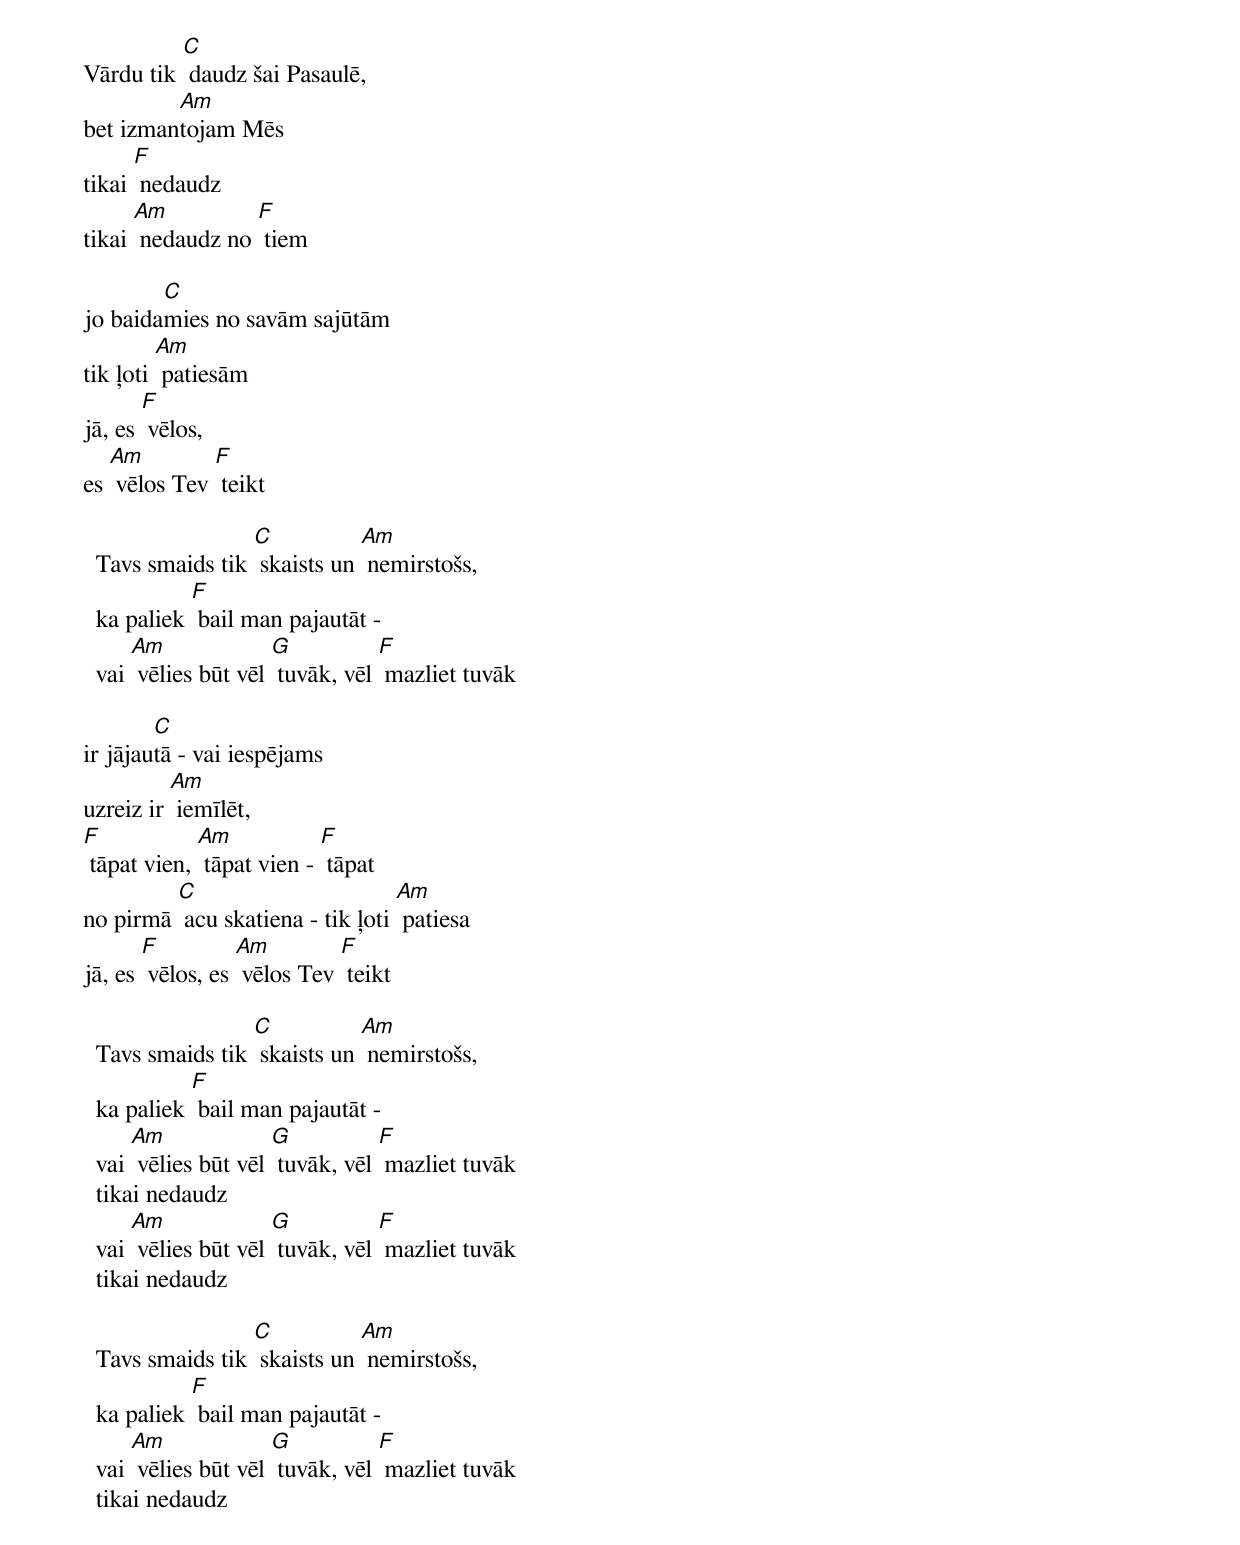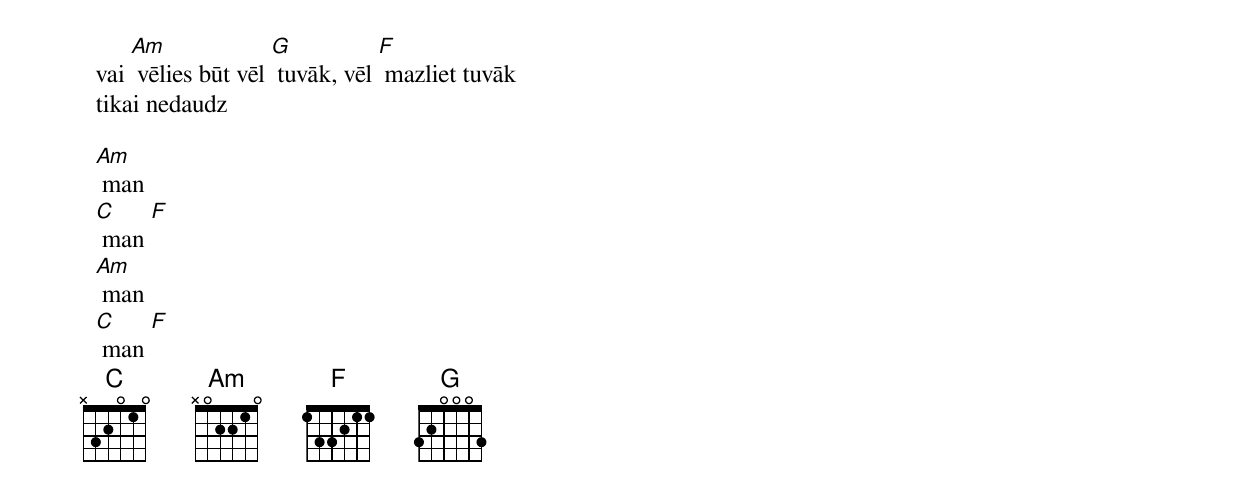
Vārdu tik [C] daudz šai Pasaulē,
bet izman[Am]tojam Mēs
tikai [F] nedaudz
tikai [Am] nedaudz no [F] tiem

jo baida[C]mies no savām sajūtām
tik ļoti [Am] patiesām
jā, es [F] vēlos,
es [Am] vēlos Tev [F] teikt

  Tavs smaids tik [C] skaists un [Am] nemirstošs,
  ka paliek [F] bail man pajautāt -
  vai [Am] vēlies būt vēl [G] tuvāk, vēl [F] mazliet tuvāk

ir jājau[C]tā - vai iespējams
uzreiz ir [Am] iemīlēt,
[F] tāpat vien, [Am] tāpat vien - [F] tāpat
no pirmā [C] acu skatiena - tik ļoti [Am] patiesa
jā, es [F] vēlos, es [Am] vēlos Tev [F] teikt

  Tavs smaids tik [C] skaists un [Am] nemirstošs,
  ka paliek [F] bail man pajautāt -
  vai [Am] vēlies būt vēl [G] tuvāk, vēl [F] mazliet tuvāk
  tikai nedaudz
  vai [Am] vēlies būt vēl [G] tuvāk, vēl [F] mazliet tuvāk
  tikai nedaudz

  Tavs smaids tik [C] skaists un [Am] nemirstošs,
  ka paliek [F] bail man pajautāt -
  vai [Am] vēlies būt vēl [G] tuvāk, vēl [F] mazliet tuvāk
  tikai nedaudz
  vai [Am] vēlies būt vēl [G] tuvāk, vēl [F] mazliet tuvāk
  tikai nedaudz

  [Am] man
  [C] man [F]
  [Am] man
  [C] man [F]
